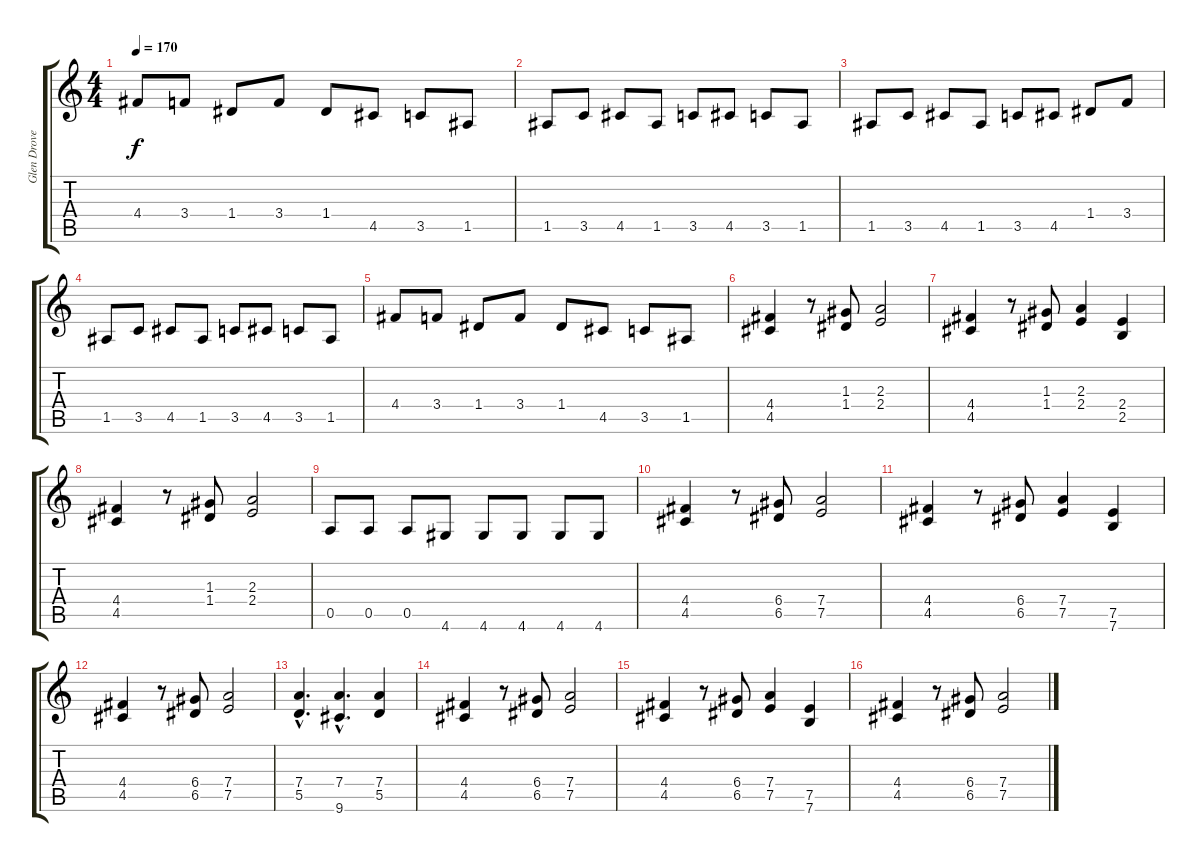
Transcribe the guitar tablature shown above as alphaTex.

\track ("Glen Drover" "Glen Drove") {instrument overdrivenguitar}
\staff {score tabs}
\tuning (E4 B3 G3 D3 A2 E2) {hide}
\ts (4 4)
\tempo 170
\clef g2
\ks c
4.4.8{dy f} 3.4.8 1.4.8 3.4.8 1.4.8 4.5.8 3.5.8 1.5.8 |
1.5.8 3.5.8 4.5.8 1.5.8 3.5.8 4.5.8 3.5.8 1.5.8 |
1.5.8 3.5.8 4.5.8 1.5.8 3.5.8 4.5.8 1.4.8 3.4.8 |
1.5.8 3.5.8 4.5.8 1.5.8 3.5.8 4.5.8 3.5.8 1.5.8 |
4.4.8 3.4.8 1.4.8 3.4.8 1.4.8 4.5.8 3.5.8 1.5.8 |
(4.4 4.5).4 r.8 (1.3 1.4).8 (2.3 2.4).2 |
(4.4 4.5).4 r.8 (1.3 1.4).8 (2.3 2.4).4 (2.4 2.5).4 |
(4.4 4.5).4 r.8 (1.3 1.4).8 (2.3 2.4).2 |
0.5.8 0.5.8 0.5.8 4.6.8 4.6.8 4.6.8 4.6.8 4.6.8 |
(4.4 4.5).4 r.8 (6.4 6.5).8 (7.4 7.5).2 |
(4.4 4.5).4 r.8 (6.4 6.5).8 (7.4 7.5).4 (7.5 7.6).4 |
(4.4 4.5).4 r.8 (6.4 6.5).8 (7.4 7.5).2 |
(7.4{hac} 5.5{hac}).4{d} (7.4{hac} 9.6{hac}).4{d} (7.4 5.5).4 |
(4.4 4.5).4 r.8 (6.4 6.5).8 (7.4 7.5).2 |
(4.4 4.5).4 r.8 (6.4 6.5).8 (7.4 7.5).4 (7.5 7.6).4 |
(4.4 4.5).4 r.8 (6.4 6.5).8 (7.4 7.5).2
